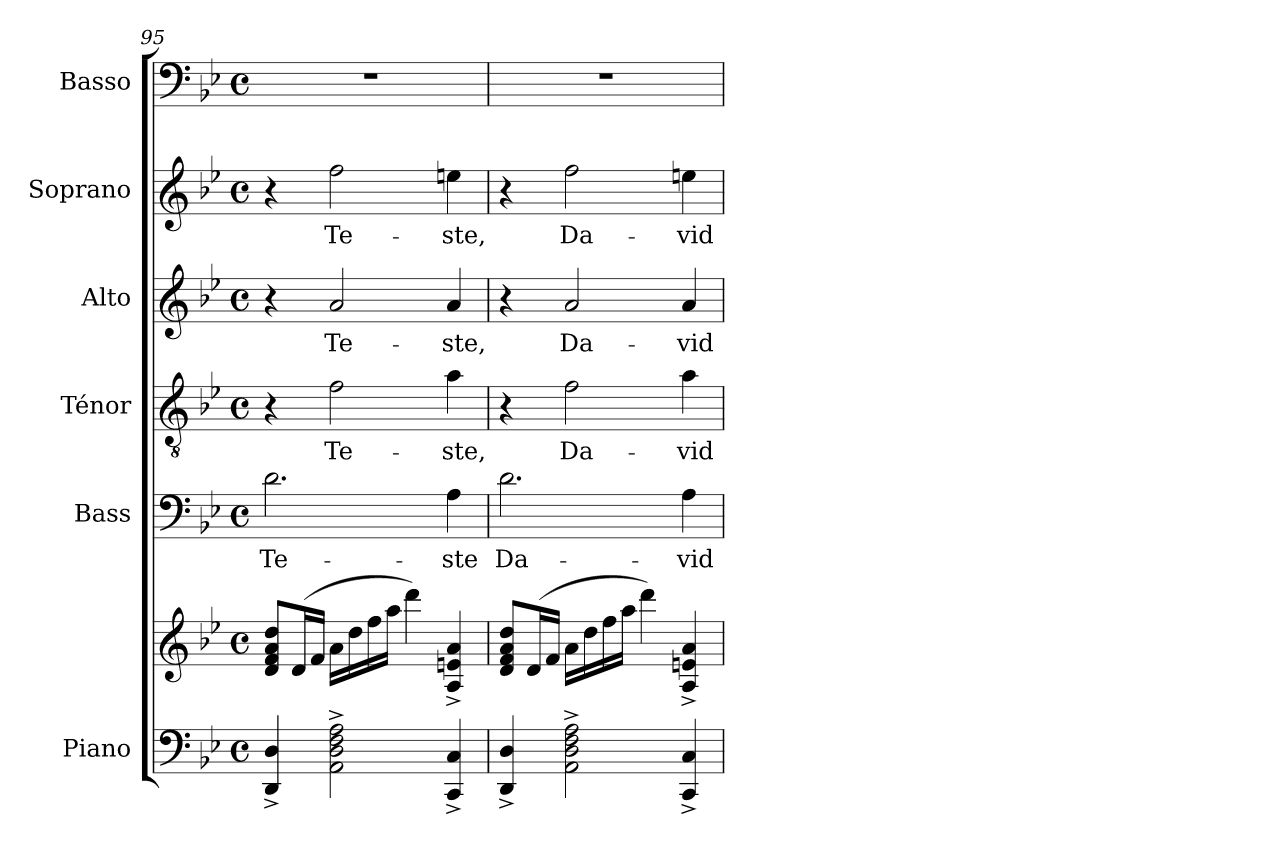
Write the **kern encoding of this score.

**kern	**kern	**kern	**text	**kern	**text	**kern	**text	**kern	**text	**kern
*part6	*part6	*part5	*part5	*part4	*part4	*part3	*part3	*part2	*part2	*part1
*staff7	*staff6	*staff5	*staff5	*staff4	*staff4	*staff3	*staff3	*staff2	*staff2	*staff1
*I"Piano	*	*I"Bass	*	*I"Ténor	*	*I"Alto	*	*I"Soprano	*	*I"Basso
*I'Pno.	*	*I'B.	*	*I'T.	*	*I'A.	*	*I'S.	*	*I'B
*clefF4	*clefG2	*clefF4	*	*clefGv2	*	*clefG2	*	*clefG2	*	*clefF4
*k[b-e-]	*k[b-e-]	*k[b-e-]	*	*k[b-e-]	*	*k[b-e-]	*	*k[b-e-]	*	*k[b-e-]
*M4/4	*M4/4	*M4/4	*	*M4/4	*	*M4/4	*	*M4/4	*	*M4/4
*met(c)	*met(c)	*met(c)	*	*met(c)	*	*met(c)	*	*met(c)	*	*met(c)
=95	=95	=95	=95	=95	=95	=95	=95	=95	=95	=95
!	!	!	!LO:LY:b	!	!	!	!	!	!	!
4DD/^ 4D/^	8d/ 8f/ 8a/ 8dd/L	2.d\	Te-	4r	.	4r	.	4r	.	1r
.	(>16d/L	.	.	.	.	.	.	.	.	.
.	16f/JJ	.	.	.	.	.	.	.	.	.
!	!	!	!	!	!LO:LY:b	!	!LO:LY:b	!	!LO:LY:b	!
2AA\^ 2D\^ 2F\^ 2A\^	16a\LL	.	.	2f\	Te-	2a/	Te-	2ff\	Te-	.
.	16dd\	.	.	.	.	.	.	.	.	.
.	16ff\	.	.	.	.	.	.	.	.	.
.	16aa\JJ	.	.	.	.	.	.	.	.	.
.	4ddd\)	.	.	.	.	.	.	.	.	.
!	!	!	!LO:LY:b	!	!LO:LY:b	!	!LO:LY:b	!	!LO:LY:b	!
4CC/^ 4C/^	4A/^ 4en/^ 4a/^	4A\	-ste	4a\	-ste,	4a/	-ste,	4een\	-ste,	.
!!LO:LB:g=z
=96	=96	=96	=96	=96	=96	=96	=96	=96	=96	=96
!	!	!	!LO:LY:b	!	!	!	!	!	!	!
4DD/^ 4D/^	8d/ 8f/ 8a/ 8dd/L	2.d\	Da-	4r	.	4r	.	4r	.	1r
.	(>16d/L	.	.	.	.	.	.	.	.	.
.	16f/JJ	.	.	.	.	.	.	.	.	.
!	!	!	!	!	!LO:LY:b	!	!LO:LY:b	!	!LO:LY:b	!
2AA\^ 2D\^ 2F\^ 2A\^	16a\LL	.	.	2f\	Da-	2a/	Da-	2ff\	Da-	.
.	16dd\	.	.	.	.	.	.	.	.	.
.	16ff\	.	.	.	.	.	.	.	.	.
.	16aa\JJ	.	.	.	.	.	.	.	.	.
.	4ddd\)	.	.	.	.	.	.	.	.	.
!	!	!	!LO:LY:b	!	!LO:LY:b	!	!LO:LY:b	!	!LO:LY:b	!
4CC/^ 4C/^	4A/^ 4en/^ 4a/^	4A\	-vid	4a\	-vid	4a/	-vid	4een\	-vid	.
=	=	=	=	=	=	=	=	=	=	=
*-	*-	*-	*-	*-	*-	*-	*-	*-	*-	*-
